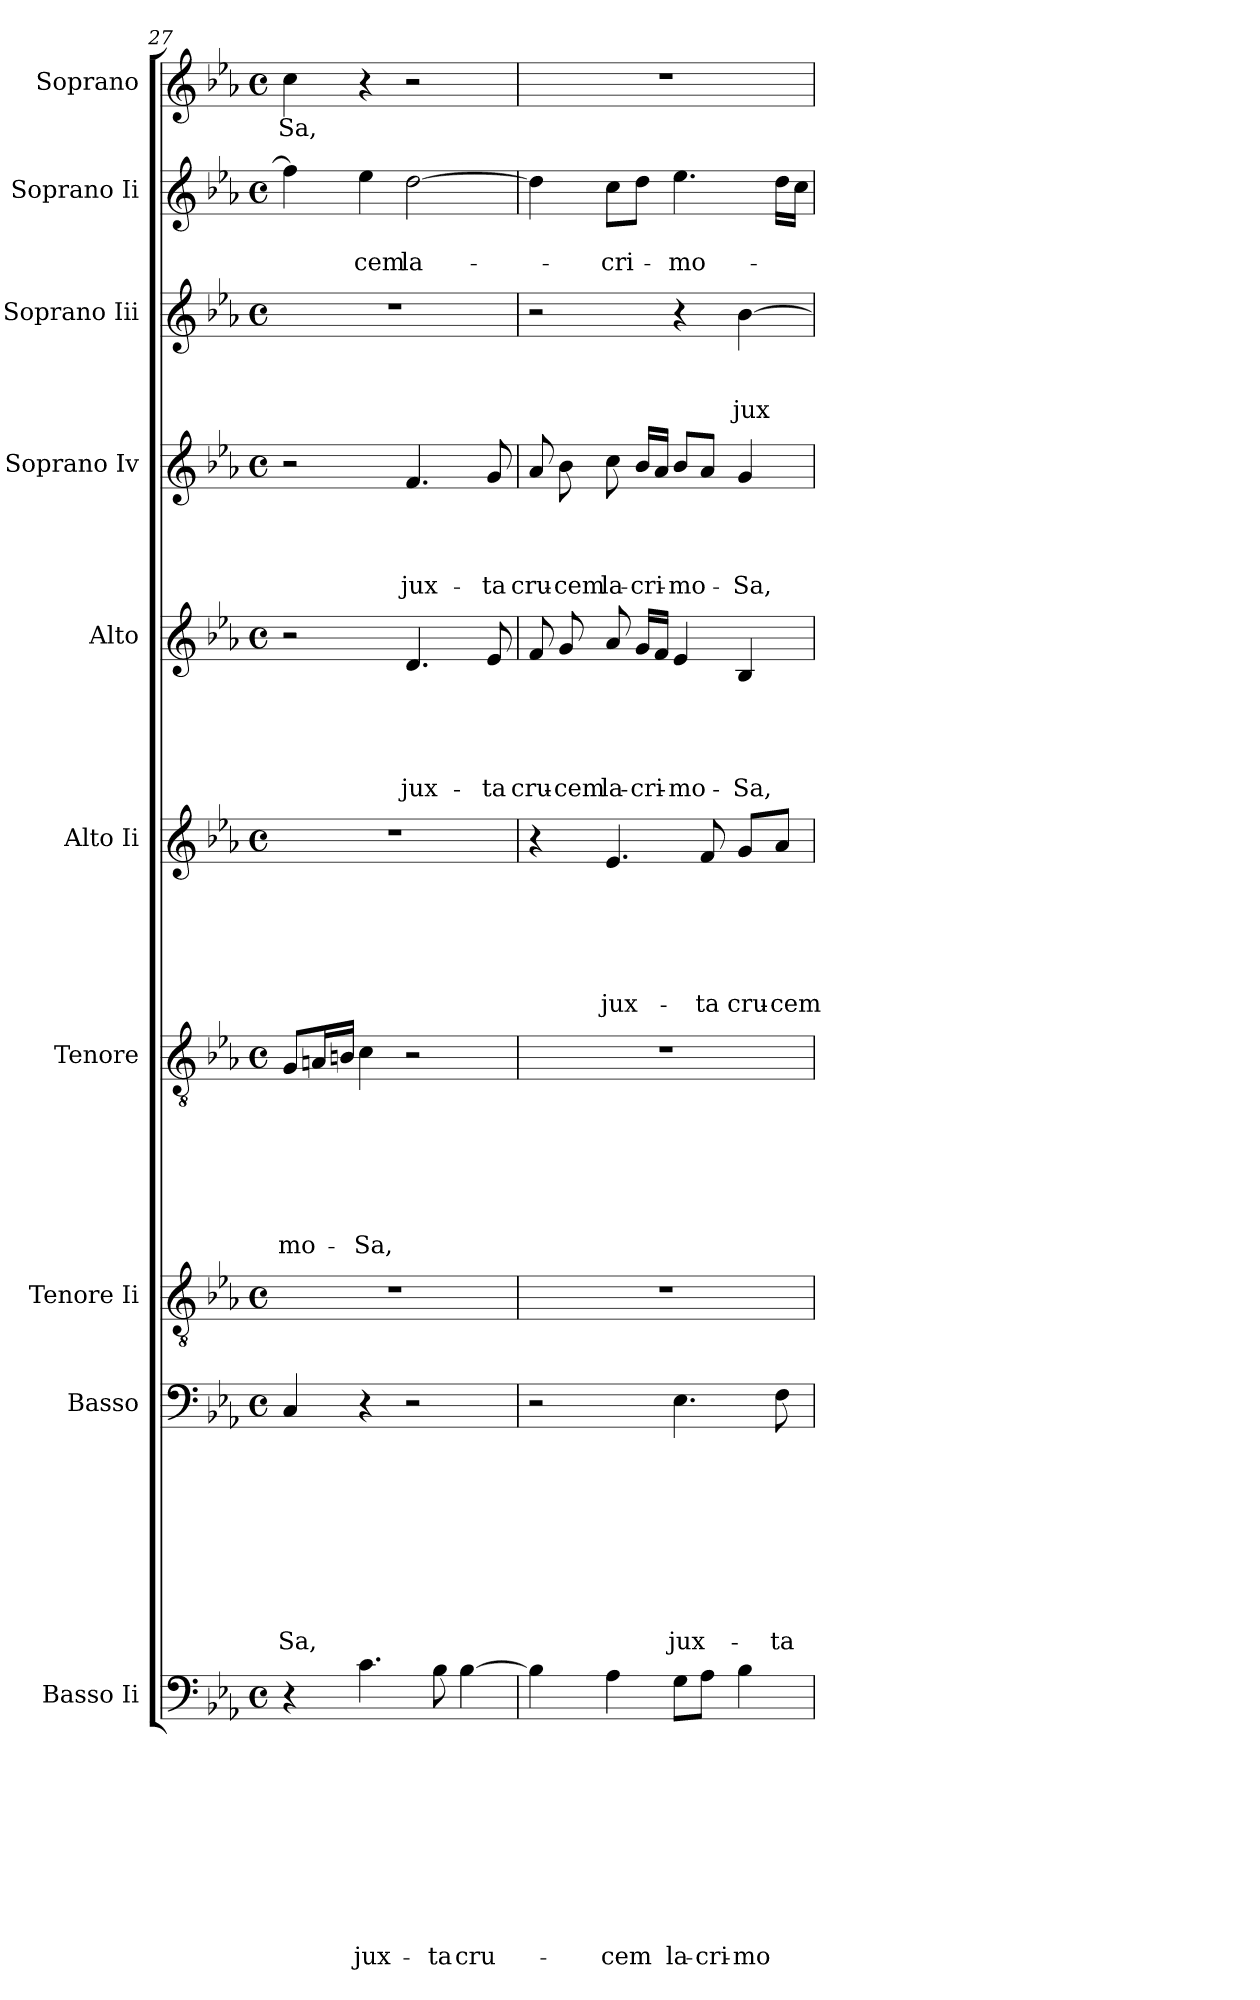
**kern	**text	**text	**text	**text	**text	**text	**text	**text	**text	**text	**kern	**text	**text	**text	**text	**text	**text	**text	**text	**text	**kern	**kern	**text	**text	**text	**text	**text	**text	**text	**kern	**text	**text	**text	**text	**text	**text	**kern	**text	**text	**text	**text	**text	**kern	**text	**text	**text	**text	**kern	**text	**text	**text	**kern	**text	**text	**kern	**text
*part10	*part10	*part10	*part10	*part10	*part10	*part10	*part10	*part10	*part10	*part10	*part9	*part9	*part9	*part9	*part9	*part9	*part9	*part9	*part9	*part9	*part8	*part7	*part7	*part7	*part7	*part7	*part7	*part7	*part7	*part6	*part6	*part6	*part6	*part6	*part6	*part6	*part5	*part5	*part5	*part5	*part5	*part5	*part4	*part4	*part4	*part4	*part4	*part3	*part3	*part3	*part3	*part2	*part2	*part2	*part1	*part1
*staff10	*staff10	*staff10	*staff10	*staff10	*staff10	*staff10	*staff10	*staff10	*staff10	*staff10	*staff9	*staff9	*staff9	*staff9	*staff9	*staff9	*staff9	*staff9	*staff9	*staff9	*staff8	*staff7	*staff7	*staff7	*staff7	*staff7	*staff7	*staff7	*staff7	*staff6	*staff6	*staff6	*staff6	*staff6	*staff6	*staff6	*staff5	*staff5	*staff5	*staff5	*staff5	*staff5	*staff4	*staff4	*staff4	*staff4	*staff4	*staff3	*staff3	*staff3	*staff3	*staff2	*staff2	*staff2	*staff1	*staff1
*I"Basso Ii	*	*	*	*	*	*	*	*	*	*	*I"Basso	*	*	*	*	*	*	*	*	*	*I"Tenore Ii	*I"Tenore	*	*	*	*	*	*	*	*I"Alto Ii	*	*	*	*	*	*	*I"Alto	*	*	*	*	*	*I"Soprano Iv	*	*	*	*	*I"Soprano Iii	*	*	*	*I"Soprano Ii	*	*	*I"Soprano	*
*clefF4	*	*	*	*	*	*	*	*	*	*	*clefF4	*	*	*	*	*	*	*	*	*	*clefGv2	*clefGv2	*	*	*	*	*	*	*	*clefG2	*	*	*	*	*	*	*clefG2	*	*	*	*	*	*clefG2	*	*	*	*	*clefG2	*	*	*	*clefG2	*	*	*clefG2	*
*k[b-e-a-]	*	*	*	*	*	*	*	*	*	*	*k[b-e-a-]	*	*	*	*	*	*	*	*	*	*k[b-e-a-]	*k[b-e-a-]	*	*	*	*	*	*	*	*k[b-e-a-]	*	*	*	*	*	*	*k[b-e-a-]	*	*	*	*	*	*k[b-e-a-]	*	*	*	*	*k[b-e-a-]	*	*	*	*k[b-e-a-]	*	*	*k[b-e-a-]	*
*E-:	*	*	*	*	*	*	*	*	*	*	*E-:	*	*	*	*	*	*	*	*	*	*E-:	*E-:	*	*	*	*	*	*	*	*E-:	*	*	*	*	*	*	*E-:	*	*	*	*	*	*E-:	*	*	*	*	*E-:	*	*	*	*E-:	*	*	*E-:	*
*M4/4	*	*	*	*	*	*	*	*	*	*	*M4/4	*	*	*	*	*	*	*	*	*	*M4/4	*M4/4	*	*	*	*	*	*	*	*M4/4	*	*	*	*	*	*	*M4/4	*	*	*	*	*	*M4/4	*	*	*	*	*M4/4	*	*	*	*M4/4	*	*	*M4/4	*
*met(c)	*	*	*	*	*	*	*	*	*	*	*met(c)	*	*	*	*	*	*	*	*	*	*met(c)	*met(c)	*	*	*	*	*	*	*	*met(c)	*	*	*	*	*	*	*met(c)	*	*	*	*	*	*met(c)	*	*	*	*	*met(c)	*	*	*	*met(c)	*	*	*met(c)	*
=27	=27	=27	=27	=27	=27	=27	=27	=27	=27	=27	=27	=27	=27	=27	=27	=27	=27	=27	=27	=27	=27	=27	=27	=27	=27	=27	=27	=27	=27	=27	=27	=27	=27	=27	=27	=27	=27	=27	=27	=27	=27	=27	=27	=27	=27	=27	=27	=27	=27	=27	=27	=27	=27	=27	=27	=27
!	!	!	!	!	!	!	!	!	!	!	!	!	!	!	!	!	!	!	!	!LO:LY:b	!	!	!	!	!	!	!	!	!LO:LY:b	!	!	!	!	!	!	!	!	!	!	!	!	!	!	!	!	!	!	!	!	!	!	!	!	!	!	!LO:LY:b
4r	.	.	.	.	.	.	.	.	.	.	4C/	.	.	.	.	.	.	.	.	-Sa,	1r	8G/L	.	.	.	.	.	.	-mo-	1r	.	.	.	.	.	.	2r	.	.	.	.	.	2r	.	.	.	.	1r	.	.	.	4ff\]	.	.	4cc\	-Sa,
.	.	.	.	.	.	.	.	.	.	.	.	.	.	.	.	.	.	.	.	.	.	16An/L	.	.	.	.	.	.	.	.	.	.	.	.	.	.	.	.	.	.	.	.	.	.	.	.	.	.	.	.	.	.	.	.	.	.
.	.	.	.	.	.	.	.	.	.	.	.	.	.	.	.	.	.	.	.	.	.	16Bn/JJ	.	.	.	.	.	.	.	.	.	.	.	.	.	.	.	.	.	.	.	.	.	.	.	.	.	.	.	.	.	.	.	.	.	.
!	!	!	!	!	!	!	!	!	!	!LO:LY:b	!	!	!	!	!	!	!	!	!	!	!	!	!	!	!	!	!	!	!LO:LY:b	!	!	!	!	!	!	!	!	!	!	!	!	!	!	!	!	!	!	!	!	!	!	!	!	!LO:LY:b	!	!
4.c\	.	.	.	.	.	.	.	.	.	jux-	4r	.	.	.	.	.	.	.	.	.	.	4c\	.	.	.	.	.	.	-Sa,	.	.	.	.	.	.	.	.	.	.	.	.	.	.	.	.	.	.	.	.	.	.	4ee-\	.	-cem	4r	.
!	!	!	!	!	!	!	!	!	!	!	!	!	!	!	!	!	!	!	!	!	!	!	!	!	!	!	!	!	!	!	!	!	!	!	!	!	!	!	!	!	!	!LO:LY:b	!	!	!	!	!LO:LY:b	!	!	!	!	!	!	!LO:LY:b	!	!
.	.	.	.	.	.	.	.	.	.	.	2r	.	.	.	.	.	.	.	.	.	.	2r	.	.	.	.	.	.	.	.	.	.	.	.	.	.	4.d/	.	.	.	.	jux-	4.f/	.	.	.	jux-	.	.	.	.	[>2dd\	.	la-	2r	.
!	!	!	!	!	!	!	!	!	!	!LO:LY:b	!	!	!	!	!	!	!	!	!	!	!	!	!	!	!	!	!	!	!	!	!	!	!	!	!	!	!	!	!	!	!	!	!	!	!	!	!	!	!	!	!	!	!	!	!	!
8B-\	.	.	.	.	.	.	.	.	.	-ta	.	.	.	.	.	.	.	.	.	.	.	.	.	.	.	.	.	.	.	.	.	.	.	.	.	.	.	.	.	.	.	.	.	.	.	.	.	.	.	.	.	.	.	.	.	.
!	!	!	!	!	!	!	!	!	!	!LO:LY:b	!	!	!	!	!	!	!	!	!	!	!	!	!	!	!	!	!	!	!	!	!	!	!	!	!	!	!	!	!	!	!	!	!	!	!	!	!	!	!	!	!	!	!	!	!	!
[>4B-\	.	.	.	.	.	.	.	.	.	cru-	.	.	.	.	.	.	.	.	.	.	.	.	.	.	.	.	.	.	.	.	.	.	.	.	.	.	.	.	.	.	.	.	.	.	.	.	.	.	.	.	.	.	.	.	.	.
!	!	!	!	!	!	!	!	!	!	!	!	!	!	!	!	!	!	!	!	!	!	!	!	!	!	!	!	!	!	!	!	!	!	!	!	!	!	!	!	!	!	!LO:LY:b	!	!	!	!	!LO:LY:b	!	!	!	!	!	!	!	!	!
.	.	.	.	.	.	.	.	.	.	.	.	.	.	.	.	.	.	.	.	.	.	.	.	.	.	.	.	.	.	.	.	.	.	.	.	.	8e-/	.	.	.	.	-ta	8g/	.	.	.	-ta	.	.	.	.	.	.	.	.	.
=28	=28	=28	=28	=28	=28	=28	=28	=28	=28	=28	=28	=28	=28	=28	=28	=28	=28	=28	=28	=28	=28	=28	=28	=28	=28	=28	=28	=28	=28	=28	=28	=28	=28	=28	=28	=28	=28	=28	=28	=28	=28	=28	=28	=28	=28	=28	=28	=28	=28	=28	=28	=28	=28	=28	=28	=28
!	!	!	!	!	!	!	!	!	!	!	!	!	!	!	!	!	!	!	!	!	!	!	!	!	!	!	!	!	!	!	!	!	!	!	!	!	!	!	!	!	!	!LO:LY:b	!	!	!	!	!LO:LY:b	!	!	!	!	!	!	!	!	!
4B-\]	.	.	.	.	.	.	.	.	.	.	2r	.	.	.	.	.	.	.	.	.	1r	1r	.	.	.	.	.	.	.	4r	.	.	.	.	.	.	8f/	.	.	.	.	cru-	8a-/	.	.	.	cru-	2r	.	.	.	4dd\]	.	.	1r	.
!	!	!	!	!	!	!	!	!	!	!	!	!	!	!	!	!	!	!	!	!	!	!	!	!	!	!	!	!	!	!	!	!	!	!	!	!	!	!	!	!	!	!LO:LY:b:rj	!	!	!	!	!LO:LY:b:rj	!	!	!	!	!	!	!	!	!
.	.	.	.	.	.	.	.	.	.	.	.	.	.	.	.	.	.	.	.	.	.	.	.	.	.	.	.	.	.	.	.	.	.	.	.	.	8g/	.	.	.	.	-cem	8b-\	.	.	.	-cem	.	.	.	.	.	.	.	.	.
!	!	!	!	!	!	!	!	!	!	!LO:LY:b	!	!	!	!	!	!	!	!	!	!	!	!	!	!	!	!	!	!	!	!	!	!	!	!	!	!LO:LY:b	!	!	!	!	!	!LO:LY:b	!	!	!	!	!LO:LY:b	!	!	!	!	!	!	!LO:LY:b	!	!
4A-\	.	.	.	.	.	.	.	.	.	-cem	.	.	.	.	.	.	.	.	.	.	.	.	.	.	.	.	.	.	.	4.e-/	.	.	.	.	.	jux-	8a-/	.	.	.	.	la-	8cc\	.	.	.	la-	.	.	.	.	8cc\L	.	-cri-	.	.
!	!	!	!	!	!	!	!	!	!	!	!	!	!	!	!	!	!	!	!	!	!	!	!	!	!	!	!	!	!	!	!	!	!	!	!	!	!	!	!	!	!	!LO:LY:b	!	!	!	!	!LO:LY:b	!	!	!	!	!	!	!	!	!
.	.	.	.	.	.	.	.	.	.	.	.	.	.	.	.	.	.	.	.	.	.	.	.	.	.	.	.	.	.	.	.	.	.	.	.	.	16g/LL	.	.	.	.	-cri-	16b-/LL	.	.	.	-cri-	.	.	.	.	8dd\J	.	.	.	.
.	.	.	.	.	.	.	.	.	.	.	.	.	.	.	.	.	.	.	.	.	.	.	.	.	.	.	.	.	.	.	.	.	.	.	.	.	16f/JJ	.	.	.	.	.	16a-/JJ	.	.	.	.	.	.	.	.	.	.	.	.	.
!	!	!	!	!	!	!	!	!	!	!LO:LY:b	!	!	!	!	!	!	!	!	!	!LO:LY:b	!	!	!	!	!	!	!	!	!	!	!	!	!	!	!	!	!	!	!	!	!	!LO:LY:b	!	!	!	!	!LO:LY:b	!	!	!	!	!	!	!LO:LY:b	!	!
8G\L	.	.	.	.	.	.	.	.	.	la-	4.E-\	.	.	.	.	.	.	.	.	jux-	.	.	.	.	.	.	.	.	.	.	.	.	.	.	.	.	4e-/	.	.	.	.	-mo-	8b-/L	.	.	.	-mo-	4r	.	.	.	4.ee-\	.	-mo-	.	.
!	!	!	!	!	!	!	!	!	!	!LO:LY:b	!	!	!	!	!	!	!	!	!	!	!	!	!	!	!	!	!	!	!	!	!	!	!	!	!	!LO:LY:b	!	!	!	!	!	!	!	!	!	!	!	!	!	!	!	!	!	!	!	!
8A-\J	.	.	.	.	.	.	.	.	.	-cri-	.	.	.	.	.	.	.	.	.	.	.	.	.	.	.	.	.	.	.	8f/	.	.	.	.	.	-ta	.	.	.	.	.	.	8a-/J	.	.	.	.	.	.	.	.	.	.	.	.	.
!	!	!	!	!	!	!	!	!	!	!LO:LY:b:rj	!	!	!	!	!	!	!	!	!	!	!	!	!	!	!	!	!	!	!	!	!	!	!	!	!	!LO:LY:b	!	!	!	!	!	!LO:LY:b	!	!	!	!	!LO:LY:b	!	!	!	!LO:LY:b	!	!	!	!	!
4B-\	.	.	.	.	.	.	.	.	.	-mo-	.	.	.	.	.	.	.	.	.	.	.	.	.	.	.	.	.	.	.	8g/L	.	.	.	.	.	cru-	4B-/	.	.	.	.	-Sa,	4g/	.	.	.	-Sa,	[>4b-\	.	.	jux-	.	.	.	.	.
!	!	!	!	!	!	!	!	!	!	!	!	!	!	!	!	!	!	!	!	!LO:LY:b	!	!	!	!	!	!	!	!	!	!	!	!	!	!	!	!LO:LY:b:rj	!	!	!	!	!	!	!	!	!	!	!	!	!	!	!	!	!	!	!	!
.	.	.	.	.	.	.	.	.	.	.	8F\	.	.	.	.	.	.	.	.	-ta	.	.	.	.	.	.	.	.	.	8a-/J	.	.	.	.	.	-cem	.	.	.	.	.	.	.	.	.	.	.	.	.	.	.	16dd\LL	.	.	.	.
.	.	.	.	.	.	.	.	.	.	.	.	.	.	.	.	.	.	.	.	.	.	.	.	.	.	.	.	.	.	.	.	.	.	.	.	.	.	.	.	.	.	.	.	.	.	.	.	.	.	.	.	16cc\JJ	.	.	.	.
=	=	=	=	=	=	=	=	=	=	=	=	=	=	=	=	=	=	=	=	=	=	=	=	=	=	=	=	=	=	=	=	=	=	=	=	=	=	=	=	=	=	=	=	=	=	=	=	=	=	=	=	=	=	=	=	=
*-	*-	*-	*-	*-	*-	*-	*-	*-	*-	*-	*-	*-	*-	*-	*-	*-	*-	*-	*-	*-	*-	*-	*-	*-	*-	*-	*-	*-	*-	*-	*-	*-	*-	*-	*-	*-	*-	*-	*-	*-	*-	*-	*-	*-	*-	*-	*-	*-	*-	*-	*-	*-	*-	*-	*-	*-
